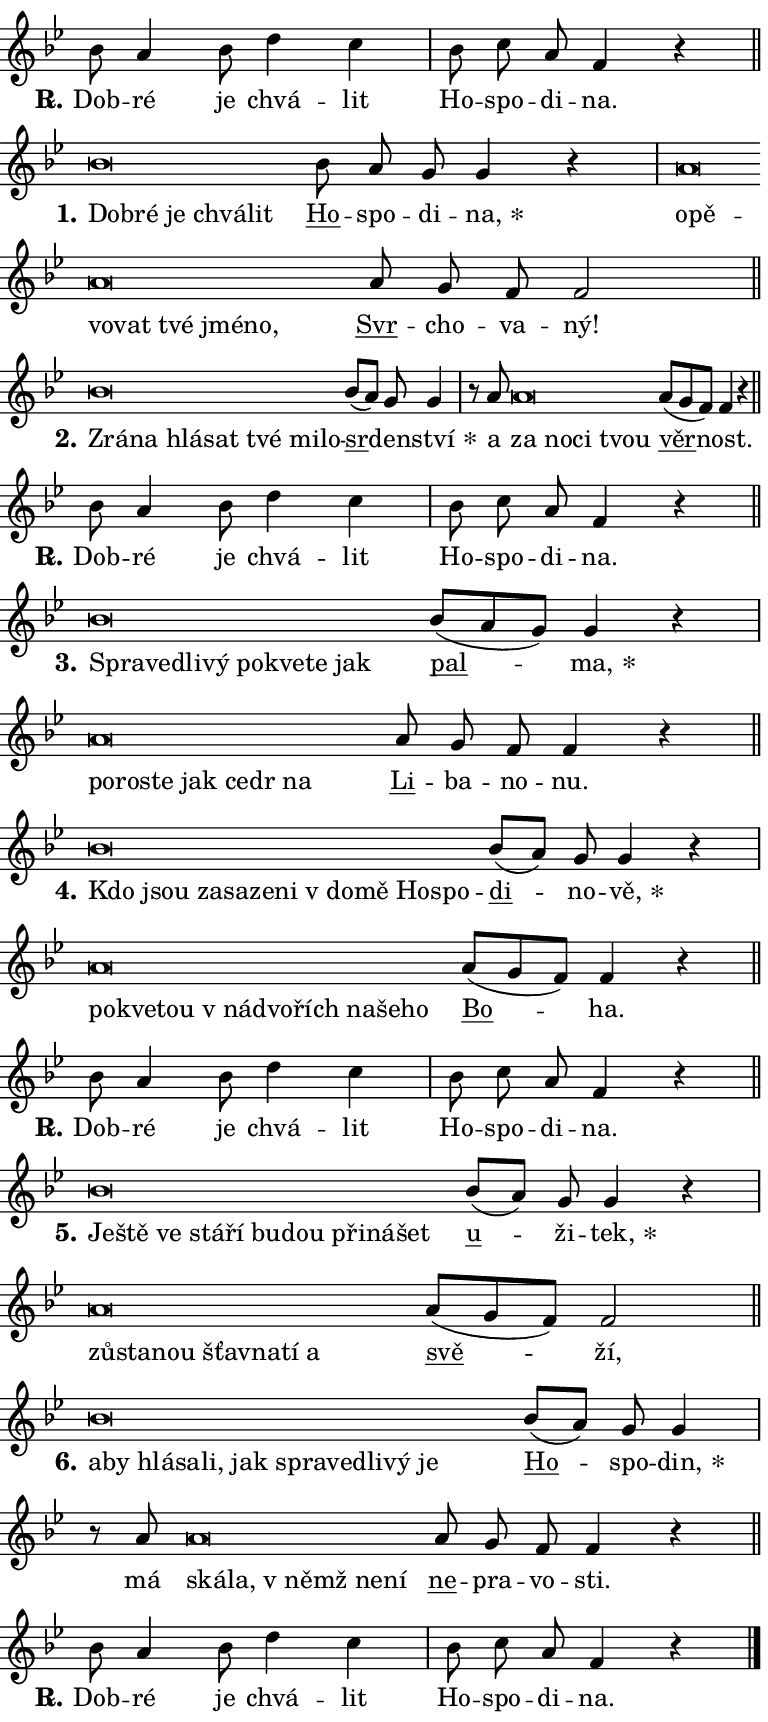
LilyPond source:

\version "2.24.0"
\header { tagline = "" }
\paper {
  indent = 0\cm
  top-margin = 0\cm
  right-margin = 0.13\cm % to fit lyric hyphens
  bottom-margin = 0\cm
  left-margin = 0\cm
  paper-width = 13\cm
  page-breaking = #ly:one-page-breaking
  system-system-spacing.basic-distance = #11
  score-system-spacing.basic-distance = #11
  ragged-last = ##f
}


%% Author: Thomas Morley
%% https://lists.gnu.org/archive/html/lilypond-user/2020-05/msg00002.html
#(define (line-position grob)
"Returns position of @var[grob} in current system:
   @code{'start}, if at first time-step
   @code{'end}, if at last time-step
   @code{'middle} otherwise
"
  (let* ((col (ly:item-get-column grob))
         (ln (ly:grob-object col 'left-neighbor))
         (rn (ly:grob-object col 'right-neighbor))
         (col-to-check-left (if (ly:grob? ln) ln col))
         (col-to-check-right (if (ly:grob? rn) rn col))
         (break-dir-left
           (and
             (ly:grob-property col-to-check-left 'non-musical #f)
             (ly:item-break-dir col-to-check-left)))
         (break-dir-right
           (and
             (ly:grob-property col-to-check-right 'non-musical #f)
             (ly:item-break-dir col-to-check-right))))
        (cond ((eqv? 1 break-dir-left) 'start)
              ((eqv? -1 break-dir-right) 'end)
              (else 'middle))))

#(define (tranparent-at-line-position vctor)
  (lambda (grob)
  "Relying on @code{line-position} select the relevant enry from @var{vctor}.
Used to determine transparency,"
    (case (line-position grob)
      ((end) (not (vector-ref vctor 0)))
      ((middle) (not (vector-ref vctor 1)))
      ((start) (not (vector-ref vctor 2))))))

noteHeadBreakVisibility =
#(define-music-function (break-visibility)(vector?)
"Makes @code{NoteHead}s transparent relying on @var{break-visibility}"
#{
  \override NoteHead.transparent =
    #(tranparent-at-line-position break-visibility)
#})

#(define delete-ledgers-for-transparent-note-heads
  (lambda (grob)
    "Reads whether a @code{NoteHead} is transparent.
If so this @code{NoteHead} is removed from @code{'note-heads} from
@var{grob}, which is supposed to be @code{LedgerLineSpanner}.
As a result ledgers are not printed for this @code{NoteHead}"
    (let* ((nhds-array (ly:grob-object grob 'note-heads))
           (nhds-list
             (if (ly:grob-array? nhds-array)
                 (ly:grob-array->list nhds-array)
                 '()))
           ;; Relies on the transparent-property being done before
           ;; Staff.LedgerLineSpanner.after-line-breaking is executed.
           ;; This is fragile ...
           (to-keep
             (remove
               (lambda (nhd)
                 (ly:grob-property nhd 'transparent #f))
               nhds-list)))
      ;; TODO find a better method to iterate over grob-arrays, similiar
      ;; to filter/remove etc for lists
      ;; For now rebuilt from scratch
      (set! (ly:grob-object grob 'note-heads)  '())
      (for-each
        (lambda (nhd)
          (ly:pointer-group-interface::add-grob grob 'note-heads nhd))
        to-keep))))

squashNotes = {
  \override NoteHead.X-extent = #'(-0.2 . 0.2)
  \override NoteHead.Y-extent = #'(-0.75 . 0)
  \override NoteHead.stencil =
    #(lambda (grob)
       (let ((pos (ly:grob-property grob 'staff-position)))
         (begin
           (if (< pos -7) (display "ERROR: Lower brevis then expected\n") (display ""))
           (if (<= pos -6) ly:text-interface::print ly:note-head::print))))
}
unSquashNotes = {
  \revert NoteHead.X-extent
  \revert NoteHead.Y-extent
  \revert NoteHead.stencil
}

hideNotes = \noteHeadBreakVisibility #begin-of-line-visible
unHideNotes = \noteHeadBreakVisibility #all-visible

% work-around for resetting accidentals
% https://lilypond.org/doc/v2.23/Documentation/notation/displaying-rhythms#unmetered-music
cadenzaMeasure = {
  \cadenzaOff
  \partial 1024 s1024
  \cadenzaOn
}

#(define-markup-command (accent layout props text) (markup?)
  "Underline accented syllable"
  (interpret-markup layout props
    #{\markup \override #'(offset . 4.3) \underline { #text }#}))

responsum = \markup \concat {
  "R" \hspace #-1.05 \path #0.1 #'((moveto 0 0.07) (lineto 0.9 0.8)) \hspace #0.05 "."
}

spaceSize = #0.6828661417322834 % exact space size for TeX Gyre Schola

\layout {
  \context {
    \Staff
    \remove "Time_signature_engraver"
    \override LedgerLineSpanner.after-line-breaking = #delete-ledgers-for-transparent-note-heads
  }
  \context {
    \Lyrics {
      \override LyricSpace.minimum-distance = \spaceSize
      \override LyricText.font-name = #"TeX Gyre Schola"
      \override LyricText.font-size = 1
      \override StanzaNumber.font-name = #"TeX Gyre Schola Bold"
      \override StanzaNumber.font-size = 1
    }
  }
  \context {
    \Score 
    \override NoteHead.text =
      #(lambda (grob) 
        (let ((pos (ly:grob-property grob 'staff-position)))
          #{\markup {
            \combine
              \halign #-0.55 \raise #(if (= pos -6) 0 0.5) \override #'(thickness . 2) \draw-line #'(3.2 . 0)
              \musicglyph "noteheads.sM1"
          }#}))
  }
}

% magnetic-lyrics.ily
%
%   written by
%     Jean Abou Samra <jean@abou-samra.fr>
%     Werner Lemberg <wl@gnu.org>
%
%   adapted by
%     Jiri Hon <jiri.hon@gmail.com>
%
% Version 2022-Apr-15

% https://www.mail-archive.com/lilypond-user@gnu.org/msg149350.html

#(define (Left_hyphen_pointer_engraver context)
   "Collect syllable-hyphen-syllable occurrences in lyrics and store
them in properties.  This engraver only looks to the left.  For
example, if the lyrics input is @code{foo -- bar}, it does the
following.

@itemize @bullet
@item
Set the @code{text} property of the @code{LyricHyphen} grob between
@q{foo} and @q{bar} to @code{foo}.

@item
Set the @code{left-hyphen} property of the @code{LyricText} grob with
text @q{foo} to the @code{LyricHyphen} grob between @q{foo} and
@q{bar}.
@end itemize

Use this auxiliary engraver in combination with the
@code{lyric-@/text::@/apply-@/magnetic-@/offset!} hook."
   (let ((hyphen #f)
         (text #f))
     (make-engraver
      (acknowledgers
       ((lyric-syllable-interface engraver grob source-engraver)
        (set! text grob)))
      (end-acknowledgers
       ((lyric-hyphen-interface engraver grob source-engraver)
        ;(when (not (grob::has-interface grob 'lyric-space-interface))
          (set! hyphen grob)));)
      ((stop-translation-timestep engraver)
       (when (and text hyphen)
         (ly:grob-set-object! text 'left-hyphen hyphen))
       (set! text #f)
       (set! hyphen #f)))))

#(define (lyric-text::apply-magnetic-offset! grob)
   "If the space between two syllables is less than the value in
property @code{LyricText@/.details@/.squash-threshold}, move the right
syllable to the left so that it gets concatenated with the left
syllable.

Use this function as a hook for
@code{LyricText@/.after-@/line-@/breaking} if the
@code{Left_@/hyphen_@/pointer_@/engraver} is active."
   (let ((hyphen (ly:grob-object grob 'left-hyphen #f)))
     (when hyphen
       (let ((left-text (ly:spanner-bound hyphen LEFT)))
         (when (grob::has-interface left-text 'lyric-syllable-interface)
           (let* ((common (ly:grob-common-refpoint grob left-text X))
                  (this-x-ext (ly:grob-extent grob common X))
                  (left-x-ext
                   (begin
                     ;; Trigger magnetism for left-text.
                     (ly:grob-property left-text 'after-line-breaking)
                     (ly:grob-extent left-text common X)))
                  ;; `delta` is the gap width between two syllables.
                  (delta (- (interval-start this-x-ext)
                            (interval-end left-x-ext)))
                  (details (ly:grob-property grob 'details))
                  (threshold (assoc-get 'squash-threshold details 0.2)))
             (when (< delta threshold)
               (let* (;; We have to manipulate the input text so that
                      ;; ligatures crossing syllable boundaries are not
                      ;; disabled.  For languages based on the Latin
                      ;; script this is essentially a beautification.
                      ;; However, for non-Western scripts it can be a
                      ;; necessity.
                      (lt (ly:grob-property left-text 'text))
                      (rt (ly:grob-property grob 'text))
                      (is-space (grob::has-interface hyphen 'lyric-space-interface))
                      (space (if is-space " " ""))
                      (extra-delta (if is-space spaceSize 0))
                      ;; Append new syllable.
                      (ltrt-space (if (and (string? lt) (string? rt))
                                (string-append lt space rt)
                                (make-concat-markup (list lt space rt))))
                      ;; Right-align `ltrt` to the right side.
                      (ltrt-space-markup (grob-interpret-markup
                               grob
                               (make-translate-markup
                                (cons (interval-length this-x-ext) 0)
                                (make-right-align-markup ltrt-space)))))
                 (begin
                   ;; Don't print `left-text`.
                   (ly:grob-set-property! left-text 'stencil #f)
                   ;; Set text and stencil (which holds all collected
                   ;; syllables so far) and shift it to the left.
                   (ly:grob-set-property! grob 'text ltrt-space)
                   (ly:grob-set-property! grob 'stencil ltrt-space-markup)
                   (ly:grob-translate-axis! grob (- (- delta extra-delta)) X))))))))))


#(define (lyric-hyphen::displace-bounds-first grob)
   ;; Make very sure this callback isn't triggered too early.
   (let ((left (ly:spanner-bound grob LEFT))
         (right (ly:spanner-bound grob RIGHT)))
     (ly:grob-property left 'after-line-breaking)
     (ly:grob-property right 'after-line-breaking)
     (ly:lyric-hyphen::print grob)))

squashThreshold = #0.4

\layout {
  \context {
    \Lyrics
    \consists #Left_hyphen_pointer_engraver
    \override LyricText.after-line-breaking =
      #lyric-text::apply-magnetic-offset!
    \override LyricHyphen.stencil = #lyric-hyphen::displace-bounds-first
    \override LyricText.details.squash-threshold = \squashThreshold
    \override LyricHyphen.minimum-distance = 0
    \override LyricHyphen.minimum-length = \squashThreshold
  }
}

squashText = \override LyricText.details.squash-threshold = 9999
unSquashText = \override LyricText.details.squash-threshold = \squashThreshold

leftText = \override LyricText.self-alignment-X = #LEFT
unLeftText = \revert LyricText.self-alignment-X

starOffset = #(lambda (grob) 
                (let ((x_offset (ly:self-alignment-interface::aligned-on-x-parent grob)))
                  (if (= x_offset 0) 0 (+ x_offset 1.2))))

star = #(define-music-function (syllable)(string?)
"Append star separator at the end of a syllable"
#{
  \once \override LyricText.X-offset = #starOffset
  \lyricmode { \markup {
    #syllable
    \override #'((font-name . "TeX Gyre Schola Bold")) \hspace #0.2 \lower #0.65 \larger "*"
  } }
#})

starAccent = #(define-music-function (syllable)(string?)
"Append star separator at the end of a syllable and make accent"
#{
  \once \override LyricText.X-offset = #starOffset
  \lyricmode { \markup {
    \accent #syllable
    \override #'((font-name . "TeX Gyre Schola Bold")) \hspace #0.2 \lower #0.65 \larger "*"
  } }
#})

breath = #(define-music-function (syllable)(string?)
"Append breathing indicator at the end of a syllable"
#{
  \lyricmode { \markup { #syllable "+" } }
#})

optionalBreath = #(define-music-function (syllable)(string?)
"Append optional breathing indicator at the end of a syllable"
#{
  \lyricmode { \markup { #syllable "(+)" } }
#})


\score {
    <<
        \new Voice = "melody" { \cadenzaOn \key bes \major \relative { bes'8 a4 bes8 d4 c \cadenzaMeasure \bar "|" bes8 c a f4 r \cadenzaMeasure \bar "||" \break } }
        \new Lyrics \lyricsto "melody" { \lyricmode { \set stanza = \responsum
Dob -- ré je chvá -- lit Ho -- spo -- di -- na. } }
    >>
    \layout {}
}

\score {
    <<
        \new Voice = "melody" { \cadenzaOn \key bes \major \relative { \squashNotes bes'\breve*1/16 \hideNotes \breve*1/16 \bar "" \breve*1/16 \bar "" \breve*1/16 \breve*1/16 \bar "" \unHideNotes \unSquashNotes \bar "" bes8 a g g4 r \cadenzaMeasure \bar "|" \squashNotes a\breve*1/16 \hideNotes \breve*1/16 \bar "" \breve*1/16 \bar "" \breve*1/16 \bar "" \breve*1/16 \bar "" \breve*1/16 \breve*1/16 \bar "" \unHideNotes \unSquashNotes \bar "" a8 g f f2 \cadenzaMeasure \bar "||" \break } }
        \new Lyrics \lyricsto "melody" { \lyricmode { \set stanza = "1."
\leftText Dob -- \squashText ré je chvá -- lit \unLeftText \unSquashText \markup \accent Ho -- spo -- di -- \star na, \leftText o -- \squashText pě -- vo -- vat tvé jmé -- no, \unLeftText \unSquashText \markup \accent Svr -- cho -- va -- ný! } }
    >>
    \layout {}
}

\score {
    <<
        \new Voice = "melody" { \cadenzaOn \key bes \major \relative { \squashNotes bes'\breve*1/16 \hideNotes \breve*1/16 \bar "" \breve*1/16 \bar "" \breve*1/16 \bar "" \breve*1/16 \bar "" \breve*1/16 \breve*1/16 \bar "" \unHideNotes \unSquashNotes \bar "" bes8[( a)] g g4 \cadenzaMeasure \bar "|" r8 a \squashNotes a\breve*1/16 \hideNotes \breve*1/16 \bar "" \breve*1/16 \breve*1/16 \bar "" \unHideNotes \unSquashNotes \bar "" a8[( g f)] f4 r \cadenzaMeasure \bar "||" \break } }
        \new Lyrics \lyricsto "melody" { \lyricmode { \set stanza = "2."
\leftText Zrá -- \squashText na hlá -- sat tvé mi -- lo -- \unLeftText \unSquashText \markup \accent sr -- den -- \star ství a \leftText za \squashText no -- ci tvou \unLeftText \unSquashText \markup \accent věr -- nost. } }
    >>
    \layout {}
}

\score {
    <<
        \new Voice = "melody" { \cadenzaOn \key bes \major \relative { bes'8 a4 bes8 d4 c \cadenzaMeasure \bar "|" bes8 c a f4 r \cadenzaMeasure \bar "||" \break } }
        \new Lyrics \lyricsto "melody" { \lyricmode { \set stanza = \responsum
Dob -- ré je chvá -- lit Ho -- spo -- di -- na. } }
    >>
    \layout {}
}

\score {
    <<
        \new Voice = "melody" { \cadenzaOn \key bes \major \relative { \squashNotes bes'\breve*1/16 \hideNotes \breve*1/16 \bar "" \breve*1/16 \bar "" \breve*1/16 \bar "" \breve*1/16 \bar "" \breve*1/16 \bar "" \breve*1/16 \breve*1/16 \bar "" \unHideNotes \unSquashNotes \bar "" bes8[( a g)] g4 r \cadenzaMeasure \bar "|" \squashNotes a\breve*1/16 \hideNotes \breve*1/16 \bar "" \breve*1/16 \bar "" \breve*1/16 \bar "" \breve*1/16 \bar "" \breve*1/16 \breve*1/16 \bar "" \unHideNotes \unSquashNotes \bar "" a8 g f f4 r \cadenzaMeasure \bar "||" \break } }
        \new Lyrics \lyricsto "melody" { \lyricmode { \set stanza = "3."
\leftText Spra -- \squashText ve -- dli -- vý po -- kve -- te jak \unLeftText \unSquashText \markup \accent pal -- \star ma, \leftText po -- \squashText ro -- ste jak ce -- dr na \unLeftText \unSquashText \markup \accent Li -- ba -- no -- nu. } }
    >>
    \layout {}
}

\score {
    <<
        \new Voice = "melody" { \cadenzaOn \key bes \major \relative { \squashNotes bes'\breve*1/16 \hideNotes \breve*1/16 \bar "" \breve*1/16 \bar "" \breve*1/16 \bar "" \breve*1/16 \bar "" \breve*1/16 \bar "" \breve*1/16 \bar "" \breve*1/16 \bar "" \breve*1/16 \breve*1/16 \bar "" \unHideNotes \unSquashNotes \bar "" bes8[( a)] g g4 r \cadenzaMeasure \bar "|" \squashNotes a\breve*1/16 \hideNotes \breve*1/16 \bar "" \breve*1/16 \bar "" \breve*1/16 \bar "" \breve*1/16 \bar "" \breve*1/16 \bar "" \breve*1/16 \bar "" \breve*1/16 \breve*1/16 \bar "" \unHideNotes \unSquashNotes \bar "" a8[( g f)] f4 r \cadenzaMeasure \bar "||" \break } }
        \new Lyrics \lyricsto "melody" { \lyricmode { \set stanza = "4."
\leftText Kdo \squashText jsou za -- sa -- ze -- ni "v do" -- mě Ho -- spo -- \unLeftText \unSquashText \markup \accent di -- no -- \star vě, \leftText po -- \squashText kve -- tou "v ná" -- dvo -- řích na -- še -- ho \unLeftText \unSquashText \markup \accent Bo -- ha. } }
    >>
    \layout {}
}

\score {
    <<
        \new Voice = "melody" { \cadenzaOn \key bes \major \relative { bes'8 a4 bes8 d4 c \cadenzaMeasure \bar "|" bes8 c a f4 r \cadenzaMeasure \bar "||" \break } }
        \new Lyrics \lyricsto "melody" { \lyricmode { \set stanza = \responsum
Dob -- ré je chvá -- lit Ho -- spo -- di -- na. } }
    >>
    \layout {}
}

\score {
    <<
        \new Voice = "melody" { \cadenzaOn \key bes \major \relative { \squashNotes bes'\breve*1/16 \hideNotes \breve*1/16 \bar "" \breve*1/16 \bar "" \breve*1/16 \bar "" \breve*1/16 \bar "" \breve*1/16 \bar "" \breve*1/16 \bar "" \breve*1/16 \bar "" \breve*1/16 \breve*1/16 \bar "" \unHideNotes \unSquashNotes \bar "" bes8[( a)] g g4 r \cadenzaMeasure \bar "|" \squashNotes a\breve*1/16 \hideNotes \breve*1/16 \bar "" \breve*1/16 \bar "" \breve*1/16 \bar "" \breve*1/16 \bar "" \breve*1/16 \breve*1/16 \bar "" \unHideNotes \unSquashNotes \bar "" a8[( g f)] f2 \cadenzaMeasure \bar "||" \break } }
        \new Lyrics \lyricsto "melody" { \lyricmode { \set stanza = "5."
\leftText Je -- \squashText ště ve stá -- ří bu -- dou při -- ná -- šet \unLeftText \unSquashText \markup \accent u -- ži -- \star tek, \leftText zů -- \squashText sta -- nou šťav -- na -- tí a \unLeftText \unSquashText \markup \accent svě -- ží, } }
    >>
    \layout {}
}

\score {
    <<
        \new Voice = "melody" { \cadenzaOn \key bes \major \relative { \squashNotes bes'\breve*1/16 \hideNotes \breve*1/16 \bar "" \breve*1/16 \bar "" \breve*1/16 \bar "" \breve*1/16 \bar "" \breve*1/16 \bar "" \breve*1/16 \bar "" \breve*1/16 \bar "" \breve*1/16 \bar "" \breve*1/16 \breve*1/16 \bar "" \unHideNotes \unSquashNotes \bar "" bes8[( a)] g g4 \cadenzaMeasure \bar "|" r8 a \squashNotes a\breve*1/16 \hideNotes \breve*1/16 \bar "" \breve*1/16 \bar "" \breve*1/16 \breve*1/16 \bar "" \unHideNotes \unSquashNotes \bar "" a8 g f f4 r \cadenzaMeasure \bar "||" \break } }
        \new Lyrics \lyricsto "melody" { \lyricmode { \set stanza = "6."
\leftText a -- \squashText by hlá -- sa -- li, jak spra -- ve -- dli -- vý je \unLeftText \unSquashText \markup \accent Ho -- spo -- \star din, má \leftText ská -- \squashText la, "v němž" ne -- ní \unLeftText \unSquashText \markup \accent ne -- pra -- vo -- sti. } }
    >>
    \layout {}
}

\score {
    <<
        \new Voice = "melody" { \cadenzaOn \key bes \major \relative { bes'8 a4 bes8 d4 c \cadenzaMeasure \bar "|" bes8 c a f4 r \cadenzaMeasure \bar "||" \break } \bar "|." }
        \new Lyrics \lyricsto "melody" { \lyricmode { \set stanza = \responsum
Dob -- ré je chvá -- lit Ho -- spo -- di -- na. } }
    >>
    \layout {}
}
